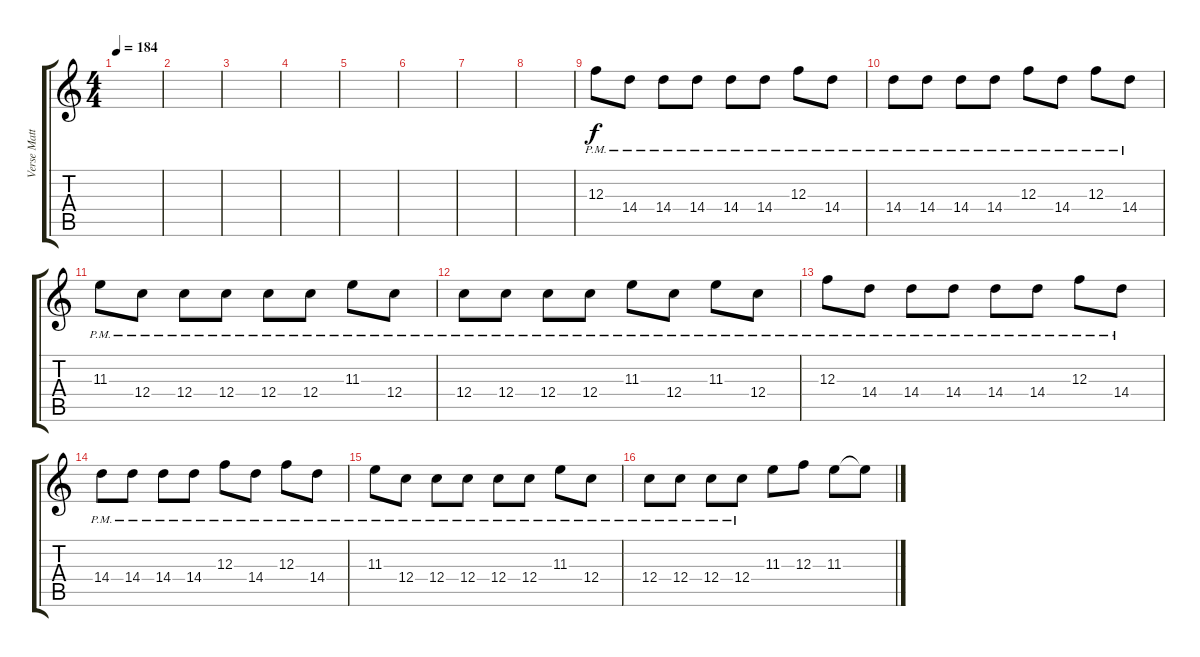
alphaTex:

\track ("Verse Matt Tuck" "Verse Matt") {instrument distortionguitar}
\staff {score tabs}
\tuning (D4 A3 F3 C3 G2 C2) {hide}
\ts (4 4)
\tempo 184
\clef g2
\ks c
|
|
|
|
|
|
|
|
12.3{pm}.8 14.4{pm}.8 14.4{pm}.8 14.4{pm}.8 14.4{pm}.8 14.4{pm}.8 12.3{pm}.8 14.4{pm}.8 |
14.4{pm}.8 14.4{pm}.8 14.4{pm}.8 14.4{pm}.8 12.3{pm}.8 14.4{pm}.8 12.3{pm}.8 14.4{pm}.8 |
11.3{pm}.8 12.4{pm}.8 12.4{pm}.8 12.4{pm}.8 12.4{pm}.8 12.4{pm}.8 11.3{pm}.8 12.4{pm}.8 |
12.4{pm}.8 12.4{pm}.8 12.4{pm}.8 12.4{pm}.8 11.3{pm}.8 12.4{pm}.8 11.3{pm}.8 12.4{pm}.8 |
12.3{pm}.8 14.4{pm}.8 14.4{pm}.8 14.4{pm}.8 14.4{pm}.8 14.4{pm}.8 12.3{pm}.8 14.4{pm}.8 |
14.4{pm}.8 14.4{pm}.8 14.4{pm}.8 14.4{pm}.8 12.3{pm}.8 14.4{pm}.8 12.3{pm}.8 14.4{pm}.8 |
11.3{pm}.8 12.4{pm}.8 12.4{pm}.8 12.4{pm}.8 12.4{pm}.8 12.4{pm}.8 11.3{pm}.8 12.4{pm}.8 |
12.4{pm}.8 12.4{pm}.8 12.4{pm}.8 12.4{pm}.8 11.3.8 12.3.8 11.3.8 11.3{t}.8
